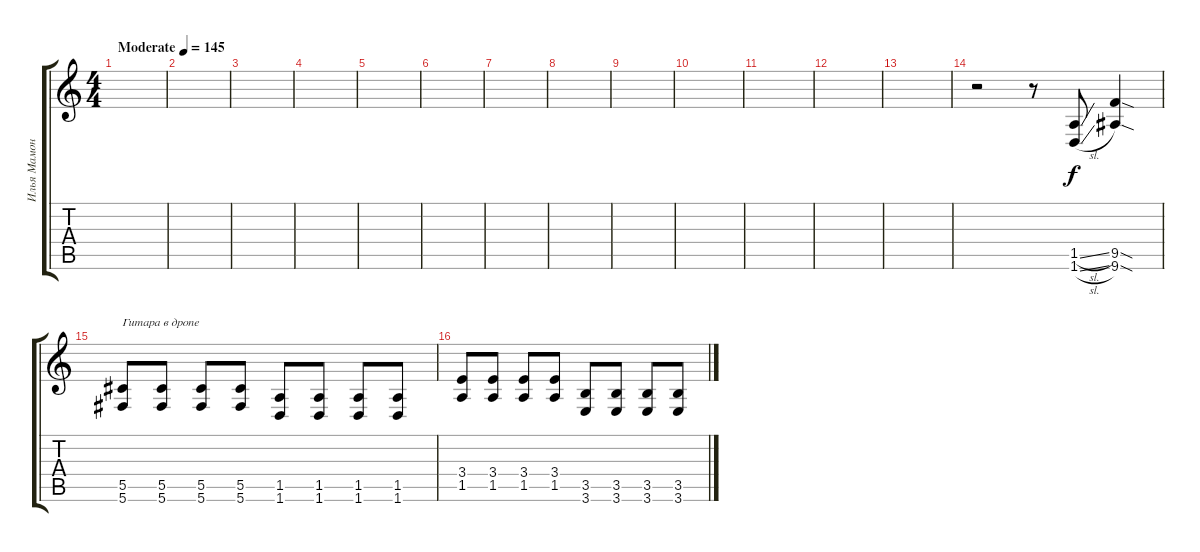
\track ("Илья Мамонтов" "Илья Мамон") {instrument distortionguitar}
\staff {score tabs}
\tuning (Eb4 Bb3 Gb3 Db3 Ab2 Db2) {hide}
\ts (4 4)
\tempo (145 "Moderate")
\clef g2
\ks c
|
|
|
|
|
|
|
|
|
|
|
|
|
r.2 r.8 (1.5{sl} 1.6{sl}).8 (9.5{sod} 9.6{sod}).4 |
(5.5 5.6).8{txt "Гитара в дропе"} (5.5 5.6).8 (5.5 5.6).8 (5.5 5.6).8 (1.5 1.6).8 (1.5 1.6).8 (1.5 1.6).8 (1.5 1.6).8 |
(3.4 1.5).8 (3.4 1.5).8 (3.4 1.5).8 (3.4 1.5).8 (3.5 3.6).8 (3.5 3.6).8 (3.5 3.6).8 (3.5 3.6).8
